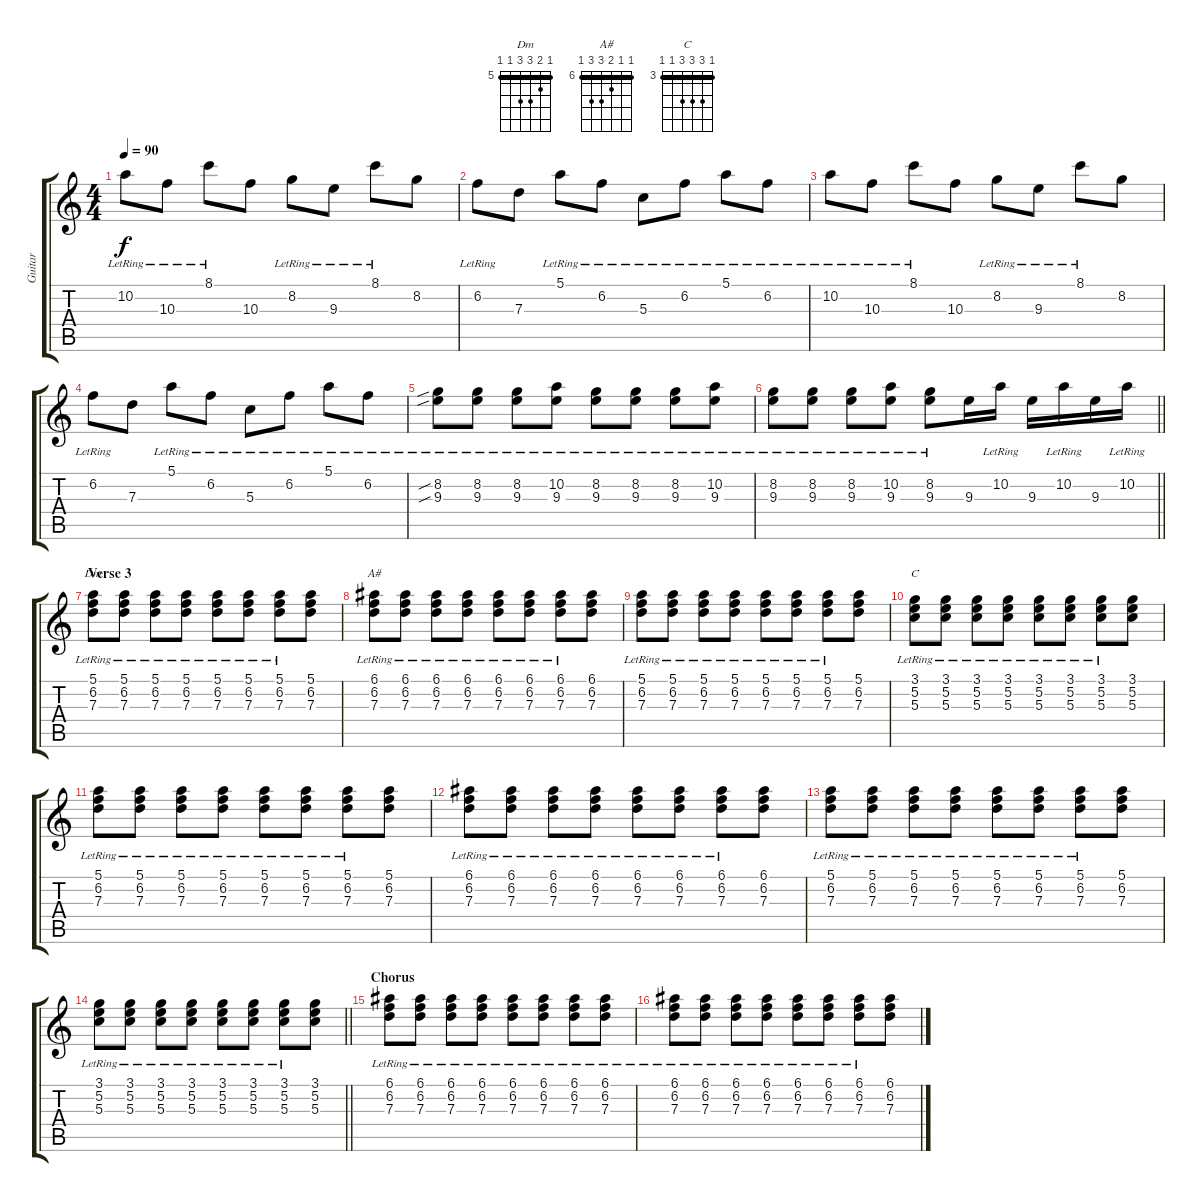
\track ("Guitar" "Guitar") {instrument electricguitarclean}
\staff {score tabs}
\tuning (E4 B3 G3 D3 A2 E2) {hide}
\chord ("Dm" 5 6 7 7 5 5) {firstfret 5 barre 5}
\chord ("A#" 6 6 7 8 8 6) {firstfret 6 barre 6}
\chord ("C" 3 5 5 5 3 3) {firstfret 3 barre 3}
\ts (4 4)
\tempo 90
\clef g2
\ks c
10.2{lr}.8{dy f} 10.3{lr}.8 8.1{lr}.8 10.3.8 8.2{lr}.8 9.3{lr}.8 8.1{lr}.8 8.2.8 |
6.2{lr}.8 7.3.8 5.1{lr}.8 6.2{lr}.8 5.3{lr}.8 6.2{lr}.8 5.1{lr}.8 6.2{lr}.8 |
10.2{lr}.8 10.3{lr}.8 8.1{lr}.8 10.3.8 8.2{lr}.8 9.3{lr}.8 8.1{lr}.8 8.2.8 |
6.2{lr}.8 7.3.8 5.1{lr}.8 6.2{lr}.8 5.3{lr}.8 6.2{lr}.8 5.1{lr}.8 6.2{lr}.8 |
(8.2{sib lr} 9.3{sib lr}).8 (8.2{lr} 9.3{lr}).8 (8.2{lr} 9.3{lr}).8 (10.2{lr} 9.3{lr}).8 (8.2{lr} 9.3{lr}).8 (8.2{lr} 9.3{lr}).8 (8.2{lr} 9.3{lr}).8 (10.2{lr} 9.3{lr}).8 |
\barLineRight lightlight
(8.2{lr} 9.3{lr}).8 (8.2{lr} 9.3{lr}).8 (8.2{lr} 9.3{lr}).8 (10.2{lr} 9.3{lr}).8 (8.2{lr} 9.3{lr}).8 9.3.16 10.2{lr}.16 9.3.16 10.2{lr}.16 9.3.16 10.2{lr}.16 |
\section ("" "Verse 3")
(5.1{lr} 6.2{lr} 7.3{lr}).8{ch "Dm" volume 8 instrument electricguitarclean} (5.1{lr} 6.2{lr} 7.3{lr}).8 (5.1{lr} 6.2{lr} 7.3{lr}).8 (5.1{lr} 6.2{lr} 7.3{lr}).8 (5.1{lr} 6.2{lr} 7.3{lr}).8 (5.1{lr} 6.2{lr} 7.3{lr}).8 (5.1{lr} 6.2{lr} 7.3{lr}).8 (5.1 6.2 7.3).8 |
(6.1{lr} 6.2{lr} 7.3{lr}).8{ch "A#"} (6.1{lr} 6.2{lr} 7.3{lr}).8 (6.1{lr} 6.2{lr} 7.3{lr}).8 (6.1{lr} 6.2{lr} 7.3{lr}).8 (6.1{lr} 6.2{lr} 7.3{lr}).8 (6.1{lr} 6.2{lr} 7.3{lr}).8 (6.1{lr} 6.2{lr} 7.3{lr}).8 (6.1 6.2 7.3).8 |
(5.1{lr} 6.2{lr} 7.3{lr}).8 (5.1{lr} 6.2{lr} 7.3{lr}).8 (5.1{lr} 6.2{lr} 7.3{lr}).8 (5.1{lr} 6.2{lr} 7.3{lr}).8 (5.1{lr} 6.2{lr} 7.3{lr}).8 (5.1{lr} 6.2{lr} 7.3{lr}).8 (5.1{lr} 6.2{lr} 7.3{lr}).8 (5.1 6.2 7.3).8 |
(3.1{lr} 5.2{lr} 5.3{lr}).8{ch "C"} (3.1{lr} 5.2{lr} 5.3{lr}).8 (3.1{lr} 5.2{lr} 5.3{lr}).8 (3.1{lr} 5.2{lr} 5.3{lr}).8 (3.1{lr} 5.2{lr} 5.3{lr}).8 (3.1{lr} 5.2{lr} 5.3{lr}).8 (3.1{lr} 5.2{lr} 5.3{lr}).8 (3.1 5.2 5.3).8 |
(5.1{lr} 6.2{lr} 7.3{lr}).8 (5.1{lr} 6.2{lr} 7.3{lr}).8 (5.1{lr} 6.2{lr} 7.3{lr}).8 (5.1{lr} 6.2{lr} 7.3{lr}).8 (5.1{lr} 6.2{lr} 7.3{lr}).8 (5.1{lr} 6.2{lr} 7.3{lr}).8 (5.1{lr} 6.2{lr} 7.3{lr}).8 (5.1 6.2 7.3).8 |
(6.1{lr} 6.2{lr} 7.3{lr}).8 (6.1{lr} 6.2{lr} 7.3{lr}).8 (6.1{lr} 6.2{lr} 7.3{lr}).8 (6.1{lr} 6.2{lr} 7.3{lr}).8 (6.1{lr} 6.2{lr} 7.3{lr}).8 (6.1{lr} 6.2{lr} 7.3{lr}).8 (6.1{lr} 6.2{lr} 7.3{lr}).8 (6.1 6.2 7.3).8 |
(5.1{lr} 6.2{lr} 7.3{lr}).8 (5.1{lr} 6.2{lr} 7.3{lr}).8 (5.1{lr} 6.2{lr} 7.3{lr}).8 (5.1{lr} 6.2{lr} 7.3{lr}).8 (5.1{lr} 6.2{lr} 7.3{lr}).8 (5.1{lr} 6.2{lr} 7.3{lr}).8 (5.1{lr} 6.2{lr} 7.3{lr}).8 (5.1 6.2 7.3).8 |
\barLineRight lightlight
(3.1{lr} 5.2{lr} 5.3{lr}).8 (3.1{lr} 5.2{lr} 5.3{lr}).8 (3.1{lr} 5.2{lr} 5.3{lr}).8 (3.1{lr} 5.2{lr} 5.3{lr}).8 (3.1{lr} 5.2{lr} 5.3{lr}).8 (3.1{lr} 5.2{lr} 5.3{lr}).8 (3.1{lr} 5.2{lr} 5.3{lr}).8 (3.1 5.2 5.3).8 |
\section ("" "Chorus")
(6.1{lr} 6.2{lr} 7.3{lr}).8 (6.1{lr} 6.2{lr} 7.3{lr}).8 (6.1{lr} 6.2{lr} 7.3{lr}).8 (6.1{lr} 6.2{lr} 7.3{lr}).8 (6.1{lr} 6.2{lr} 7.3{lr}).8 (6.1{lr} 6.2{lr} 7.3{lr}).8 (6.1{lr} 6.2{lr} 7.3{lr}).8 (6.1{lr} 6.2{lr} 7.3{lr}).8 |
(6.1{lr} 6.2{lr} 7.3{lr}).8 (6.1{lr} 6.2{lr} 7.3{lr}).8 (6.1{lr} 6.2{lr} 7.3{lr}).8 (6.1{lr} 6.2{lr} 7.3{lr}).8 (6.1{lr} 6.2{lr} 7.3{lr}).8 (6.1{lr} 6.2{lr} 7.3{lr}).8 (6.1{lr} 6.2{lr} 7.3{lr}).8 (6.1 6.2 7.3).8
